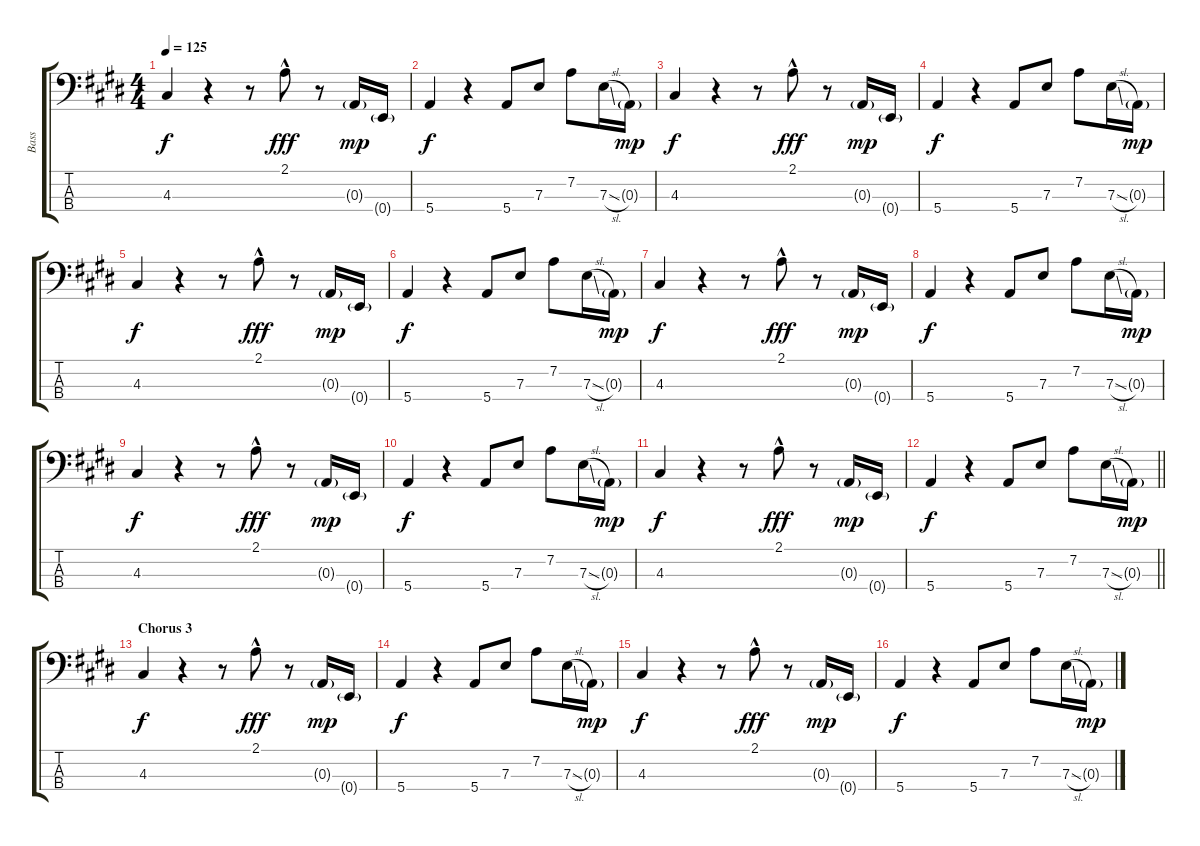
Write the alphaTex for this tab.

\track ("Bass" "Bass") {instrument electricbasspick}
\staff {score tabs}
\tuning (G2 D2 A1 E1) {hide}
\ts (4 4)
\tempo 125
\clef f4
\ks c#minor
4.3.4{dy f} r.4 r.8 2.1{hac}.8{dy fff volume 16 instrument slapbass1} r.8 0.3{g}.16{dy mp volume 13 instrument electricbasspick} 0.4{g}.16 |
5.4.4{dy f} r.4 5.4.8 7.3.8 7.2.8 7.3{sl}.16 0.3{g}.16{dy mp} |
4.3.4{dy f} r.4 r.8 2.1{hac}.8{dy fff volume 16 instrument slapbass1} r.8 0.3{g}.16{dy mp volume 13 instrument electricbasspick} 0.4{g}.16 |
5.4.4{dy f} r.4 5.4.8 7.3.8 7.2.8 7.3{sl}.16 0.3{g}.16{dy mp} |
4.3.4{dy f} r.4 r.8 2.1{hac}.8{dy fff volume 16 instrument slapbass1} r.8 0.3{g}.16{dy mp volume 13 instrument electricbasspick} 0.4{g}.16 |
5.4.4{dy f} r.4 5.4.8 7.3.8 7.2.8 7.3{sl}.16 0.3{g}.16{dy mp} |
4.3.4{dy f} r.4 r.8 2.1{hac}.8{dy fff volume 16 instrument slapbass1} r.8 0.3{g}.16{dy mp volume 13 instrument electricbasspick} 0.4{g}.16 |
5.4.4{dy f} r.4 5.4.8 7.3.8 7.2.8 7.3{sl}.16 0.3{g}.16{dy mp} |
4.3.4{dy f} r.4 r.8 2.1{hac}.8{dy fff volume 16 instrument slapbass1} r.8 0.3{g}.16{dy mp volume 13 instrument electricbasspick} 0.4{g}.16 |
5.4.4{dy f} r.4 5.4.8 7.3.8 7.2.8 7.3{sl}.16 0.3{g}.16{dy mp} |
4.3.4{dy f} r.4 r.8 2.1{hac}.8{dy fff volume 16 instrument slapbass1} r.8 0.3{g}.16{dy mp volume 13 instrument electricbasspick} 0.4{g}.16 |
\barLineRight lightlight
5.4.4{dy f} r.4 5.4.8 7.3.8 7.2.8 7.3{sl}.16 0.3{g}.16{dy mp} |
\section ("" "Chorus 3")
4.3.4{dy f} r.4 r.8 2.1{hac}.8{dy fff volume 16 instrument slapbass1} r.8 0.3{g}.16{dy mp volume 13 instrument electricbasspick} 0.4{g}.16 |
5.4.4{dy f} r.4 5.4.8 7.3.8 7.2.8 7.3{sl}.16 0.3{g}.16{dy mp} |
4.3.4{dy f} r.4 r.8 2.1{hac}.8{dy fff volume 16 instrument slapbass1} r.8 0.3{g}.16{dy mp volume 13 instrument electricbasspick} 0.4{g}.16 |
5.4.4{dy f} r.4 5.4.8 7.3.8 7.2.8 7.3{sl}.16 0.3{g}.16{dy mp}
